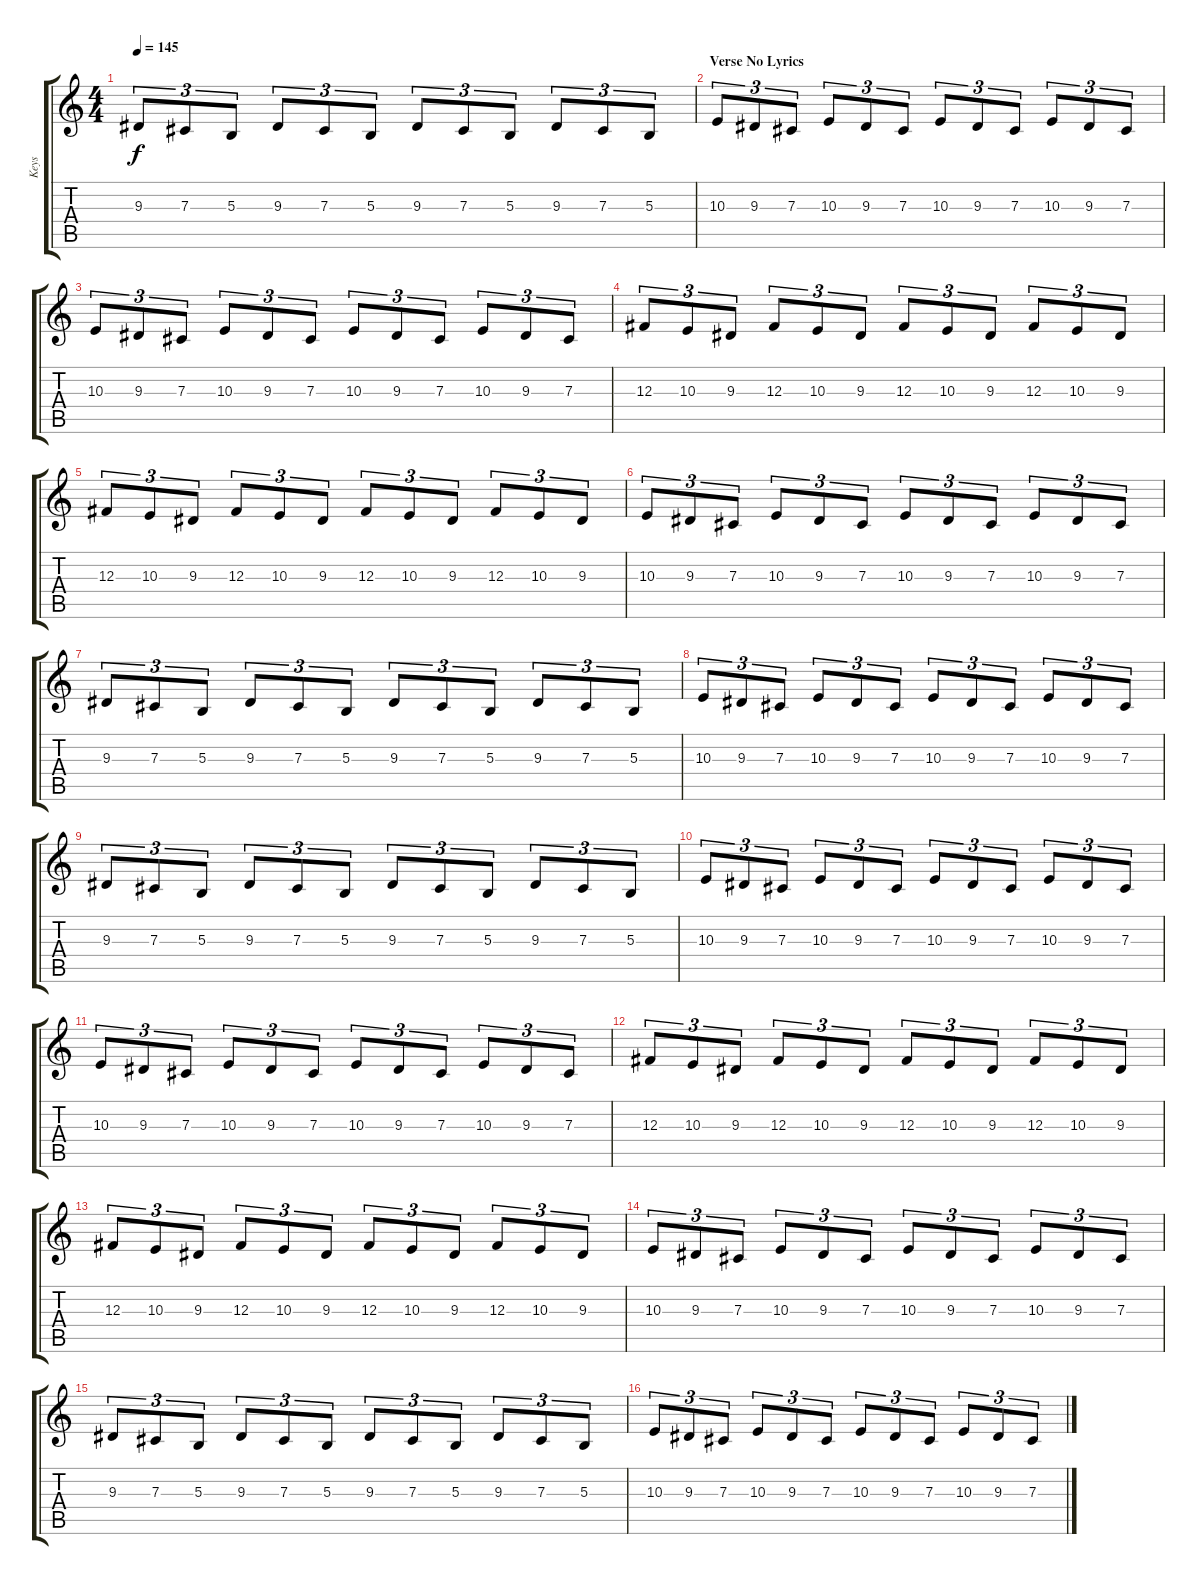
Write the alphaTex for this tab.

\track ("Keys" "Keys") {instrument pad3polysynth}
\staff {score tabs}
\tuning (Eb4 Bb3 Gb3 Db3 Ab2 Eb2) {hide}
\ts (4 4)
\tempo 145
\clef g2
\ks c
9.3.8{tu (3 2) dy f} 7.3.8{tu (3 2)} 5.3.8{tu (3 2)} 9.3.8{tu (3 2)} 7.3.8{tu (3 2)} 5.3.8{tu (3 2)} 9.3.8{tu (3 2)} 7.3.8{tu (3 2)} 5.3.8{tu (3 2)} 9.3.8{tu (3 2)} 7.3.8{tu (3 2)} 5.3.8{tu (3 2)} |
\section ("" "Verse No Lyrics")
10.3.8{tu (3 2) volume 16 instrument pad3polysynth} 9.3.8{tu (3 2)} 7.3.8{tu (3 2)} 10.3.8{tu (3 2)} 9.3.8{tu (3 2)} 7.3.8{tu (3 2)} 10.3.8{tu (3 2)} 9.3.8{tu (3 2)} 7.3.8{tu (3 2)} 10.3.8{tu (3 2)} 9.3.8{tu (3 2)} 7.3.8{tu (3 2)} |
10.3.8{tu (3 2)} 9.3.8{tu (3 2)} 7.3.8{tu (3 2)} 10.3.8{tu (3 2)} 9.3.8{tu (3 2)} 7.3.8{tu (3 2)} 10.3.8{tu (3 2)} 9.3.8{tu (3 2)} 7.3.8{tu (3 2)} 10.3.8{tu (3 2)} 9.3.8{tu (3 2)} 7.3.8{tu (3 2)} |
12.3.8{tu (3 2)} 10.3.8{tu (3 2)} 9.3.8{tu (3 2)} 12.3.8{tu (3 2)} 10.3.8{tu (3 2)} 9.3.8{tu (3 2)} 12.3.8{tu (3 2) volume 4} 10.3.8{tu (3 2)} 9.3.8{tu (3 2)} 12.3.8{tu (3 2)} 10.3.8{tu (3 2)} 9.3.8{tu (3 2)} |
12.3.8{tu (3 2)} 10.3.8{tu (3 2)} 9.3.8{tu (3 2)} 12.3.8{tu (3 2)} 10.3.8{tu (3 2)} 9.3.8{tu (3 2)} 12.3.8{tu (3 2)} 10.3.8{tu (3 2)} 9.3.8{tu (3 2)} 12.3.8{tu (3 2)} 10.3.8{tu (3 2)} 9.3.8{tu (3 2)} |
10.3.8{tu (3 2)} 9.3.8{tu (3 2)} 7.3.8{tu (3 2)} 10.3.8{tu (3 2)} 9.3.8{tu (3 2)} 7.3.8{tu (3 2)} 10.3.8{tu (3 2) volume 16} 9.3.8{tu (3 2)} 7.3.8{tu (3 2)} 10.3.8{tu (3 2)} 9.3.8{tu (3 2)} 7.3.8{tu (3 2)} |
9.3.8{tu (3 2)} 7.3.8{tu (3 2)} 5.3.8{tu (3 2)} 9.3.8{tu (3 2)} 7.3.8{tu (3 2)} 5.3.8{tu (3 2)} 9.3.8{tu (3 2)} 7.3.8{tu (3 2)} 5.3.8{tu (3 2)} 9.3.8{tu (3 2)} 7.3.8{tu (3 2)} 5.3.8{tu (3 2)} |
10.3.8{tu (3 2)} 9.3.8{tu (3 2)} 7.3.8{tu (3 2)} 10.3.8{tu (3 2) volume 4} 9.3.8{tu (3 2)} 7.3.8{tu (3 2)} 10.3.8{tu (3 2)} 9.3.8{tu (3 2)} 7.3.8{tu (3 2)} 10.3.8{tu (3 2)} 9.3.8{tu (3 2)} 7.3.8{tu (3 2)} |
9.3.8{tu (3 2)} 7.3.8{tu (3 2)} 5.3.8{tu (3 2)} 9.3.8{tu (3 2)} 7.3.8{tu (3 2)} 5.3.8{tu (3 2)} 9.3.8{tu (3 2)} 7.3.8{tu (3 2)} 5.3.8{tu (3 2)} 9.3.8{tu (3 2)} 7.3.8{tu (3 2)} 5.3.8{tu (3 2)} |
10.3.8{tu (3 2) volume 16} 9.3.8{tu (3 2)} 7.3.8{tu (3 2)} 10.3.8{tu (3 2)} 9.3.8{tu (3 2)} 7.3.8{tu (3 2)} 10.3.8{tu (3 2)} 9.3.8{tu (3 2)} 7.3.8{tu (3 2)} 10.3.8{tu (3 2)} 9.3.8{tu (3 2)} 7.3.8{tu (3 2)} |
10.3.8{tu (3 2)} 9.3.8{tu (3 2)} 7.3.8{tu (3 2)} 10.3.8{tu (3 2)} 9.3.8{tu (3 2)} 7.3.8{tu (3 2)} 10.3.8{tu (3 2)} 9.3.8{tu (3 2)} 7.3.8{tu (3 2)} 10.3.8{tu (3 2)} 9.3.8{tu (3 2)} 7.3.8{tu (3 2)} |
12.3.8{tu (3 2)} 10.3.8{tu (3 2)} 9.3.8{tu (3 2)} 12.3.8{tu (3 2)} 10.3.8{tu (3 2)} 9.3.8{tu (3 2)} 12.3.8{tu (3 2) volume 4} 10.3.8{tu (3 2)} 9.3.8{tu (3 2)} 12.3.8{tu (3 2)} 10.3.8{tu (3 2)} 9.3.8{tu (3 2)} |
12.3.8{tu (3 2)} 10.3.8{tu (3 2)} 9.3.8{tu (3 2)} 12.3.8{tu (3 2)} 10.3.8{tu (3 2)} 9.3.8{tu (3 2)} 12.3.8{tu (3 2)} 10.3.8{tu (3 2)} 9.3.8{tu (3 2)} 12.3.8{tu (3 2)} 10.3.8{tu (3 2)} 9.3.8{tu (3 2)} |
10.3.8{tu (3 2)} 9.3.8{tu (3 2)} 7.3.8{tu (3 2)} 10.3.8{tu (3 2)} 9.3.8{tu (3 2)} 7.3.8{tu (3 2)} 10.3.8{tu (3 2) volume 16} 9.3.8{tu (3 2)} 7.3.8{tu (3 2)} 10.3.8{tu (3 2)} 9.3.8{tu (3 2)} 7.3.8{tu (3 2)} |
9.3.8{tu (3 2)} 7.3.8{tu (3 2)} 5.3.8{tu (3 2)} 9.3.8{tu (3 2)} 7.3.8{tu (3 2)} 5.3.8{tu (3 2)} 9.3.8{tu (3 2)} 7.3.8{tu (3 2)} 5.3.8{tu (3 2)} 9.3.8{tu (3 2)} 7.3.8{tu (3 2)} 5.3.8{tu (3 2)} |
10.3.8{tu (3 2)} 9.3.8{tu (3 2)} 7.3.8{tu (3 2)} 10.3.8{tu (3 2) volume 4} 9.3.8{tu (3 2)} 7.3.8{tu (3 2)} 10.3.8{tu (3 2)} 9.3.8{tu (3 2)} 7.3.8{tu (3 2)} 10.3.8{tu (3 2)} 9.3.8{tu (3 2)} 7.3.8{tu (3 2)}
